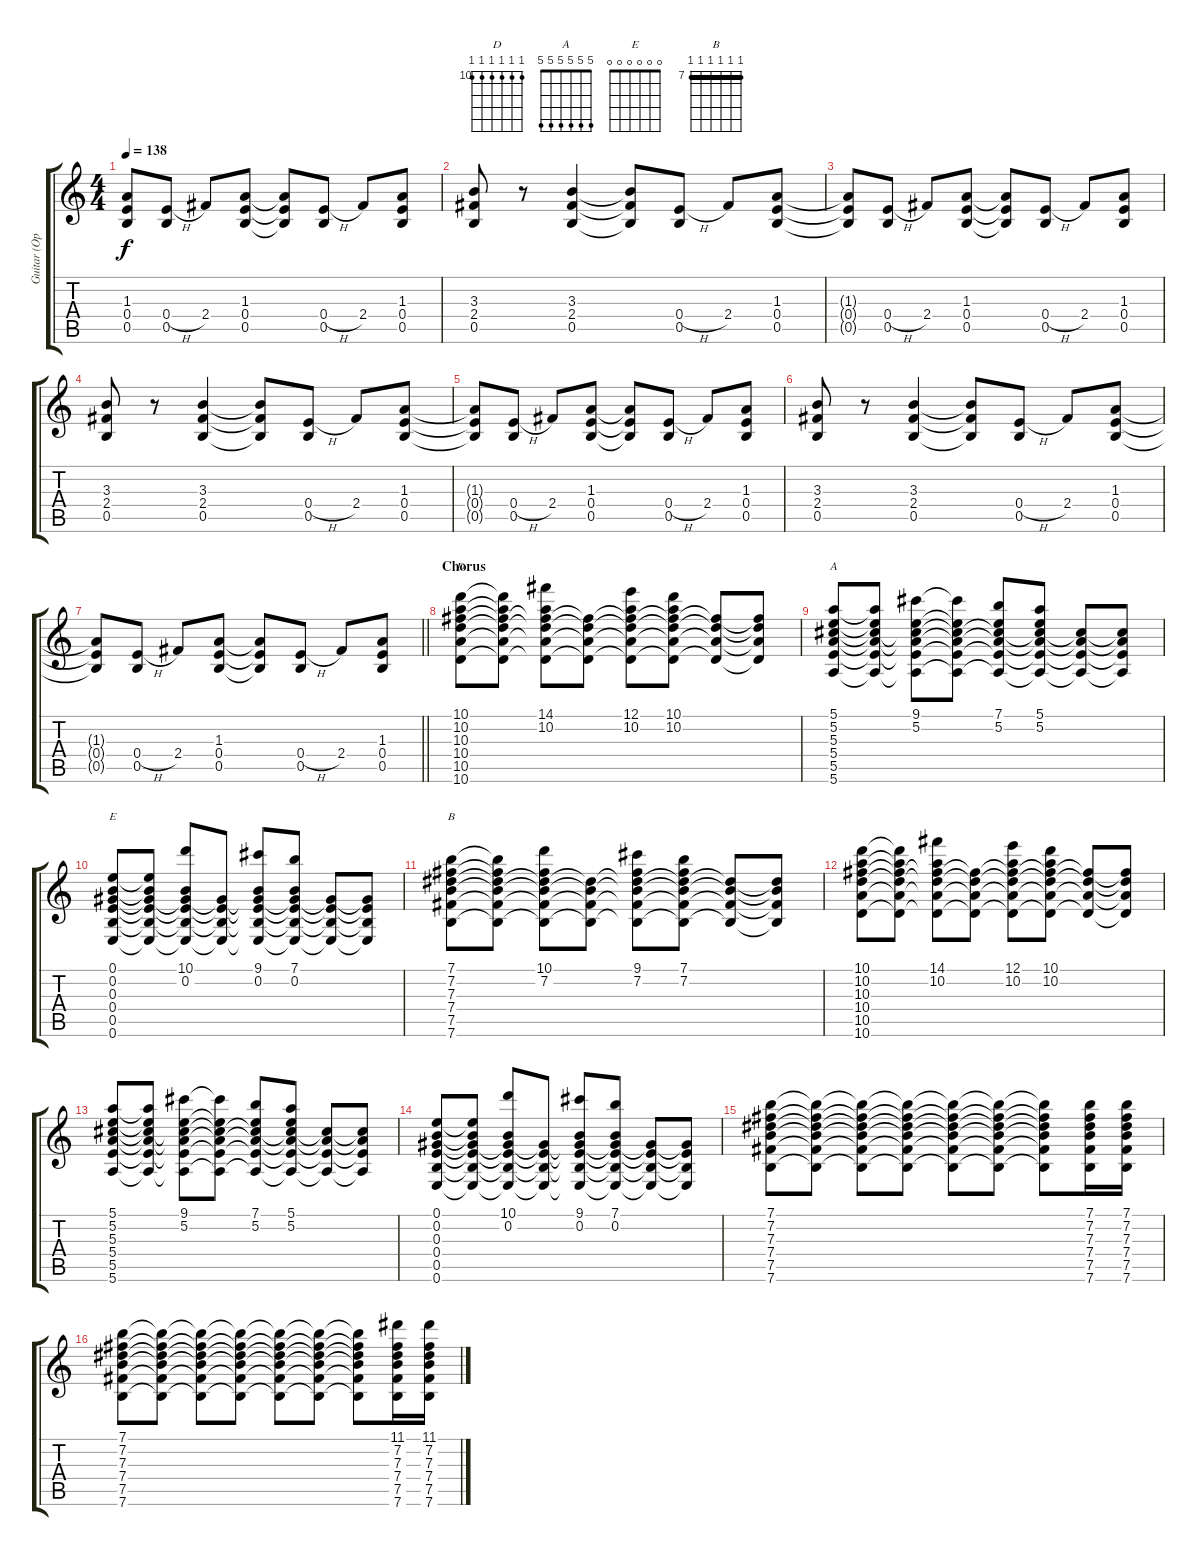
\track ("Guitar (Open E)" "Guitar (Op") {instrument distortionguitar}
\staff {score tabs}
\tuning (E4 B3 Ab3 E3 B2 E2) {hide}
\chord ("D" 10 10 10 10 10 10) {firstfret 10}
\chord ("A" 5 5 5 5 5 5)
\chord ("E" 0 0 0 0 0 0)
\chord ("B" 7 7 7 7 7 7) {firstfret 7 barre 7}
\ts (4 4)
\tempo 138
\clef g2
\ks c
(1.3{t} 0.4{t} 0.5{t}).8{dy f} (0.4{h} 0.5).8 2.4.8 (1.3 0.4 0.5).8 (1.3{t} 0.4{t} 0.5{t}).8 (0.4{h} 0.5).8 2.4.8 (1.3 0.4 0.5).8 |
(3.3 2.4 0.5).8 r.8 (3.3 2.4 0.5).4 (3.3{t} 2.4{t} 0.5{t}).8 (0.4{h} 0.5).8 2.4.8 (1.3 0.4 0.5).8 |
(1.3{t} 0.4{t} 0.5{t}).8 (0.4{h} 0.5).8 2.4.8 (1.3 0.4 0.5).8 (1.3{t} 0.4{t} 0.5{t}).8 (0.4{h} 0.5).8 2.4.8 (1.3 0.4 0.5).8 |
(3.3 2.4 0.5).8 r.8 (3.3 2.4 0.5).4 (3.3{t} 2.4{t} 0.5{t}).8 (0.4{h} 0.5).8 2.4.8 (1.3 0.4 0.5).8 |
(1.3{t} 0.4{t} 0.5{t}).8 (0.4{h} 0.5).8 2.4.8 (1.3 0.4 0.5).8 (1.3{t} 0.4{t} 0.5{t}).8 (0.4{h} 0.5).8 2.4.8 (1.3 0.4 0.5).8 |
(3.3 2.4 0.5).8 r.8 (3.3 2.4 0.5).4 (3.3{t} 2.4{t} 0.5{t}).8 (0.4{h} 0.5).8 2.4.8 (1.3 0.4 0.5).8 |
\barLineRight lightlight
(1.3{t} 0.4{t} 0.5{t}).8 (0.4{h} 0.5).8 2.4.8 (1.3 0.4 0.5).8 (1.3{t} 0.4{t} 0.5{t}).8 (0.4{h} 0.5).8 2.4.8 (1.3 0.4 0.5).8 |
\section ("" "Chorus")
(10.1 10.2 10.3 10.4 10.5 10.6).8{ch "D"} (10.1{t} 10.2{t} 10.3{t} 10.4{t} 10.5{t} 10.6{t}).8 (14.1 10.2 10.3{t} 10.4{t} 10.5{t} 10.6{t}).8 (10.3{t} 10.4{t} 10.5{t} 10.6{t}).8 (12.1 10.2 10.3{t} 10.4{t} 10.5{t} 10.6{t}).8 (10.1 10.2 10.3{t} 10.4{t} 10.5{t} 10.6{t}).8 (10.3{t} 10.4{t} 10.5{t} 10.6{t}).8 (10.3{t} 10.4{t} 10.5{t} 10.6{t}).8 |
(5.1 5.2 5.3 5.4 5.5 5.6).8{ch "A"} (5.1{t} 5.2{t} 5.3{t} 5.4{t} 5.5{t} 5.6{t}).8 (9.1 5.2 5.3{t} 5.4{t} 5.5{t} 5.6{t}).8 (9.1{t} 5.2{t} 5.3{t} 5.4{t} 5.5{t} 5.6{t}).8 (7.1 5.2 5.3{t} 5.4{t} 5.5{t} 5.6{t}).8 (5.1 5.2 5.3{t} 5.4{t} 5.5{t} 5.6{t}).8 (5.3{t} 5.4{t} 5.5{t} 5.6{t}).8 (5.3{t} 5.4{t} 5.5{t} 5.6{t}).8 |
(0.1 0.2 0.3 0.4 0.5 0.6).8{ch "E"} (0.1{t} 0.2{t} 0.3{t} 0.4{t} 0.5{t} 0.6{t}).8 (10.1 0.2 0.3{t} 0.4{t} 0.5{t} 0.6{t}).8 (0.3{t} 0.4{t} 0.5{t} 0.6{t}).8 (9.1 0.2 0.3{t} 0.4{t} 0.5{t} 0.6{t}).8 (7.1 0.2 0.3{t} 0.4{t} 0.5{t} 0.6{t}).8 (0.3{t} 0.4{t} 0.5{t} 0.6{t}).8 (0.3{t} 0.4{t} 0.5{t} 0.6{t}).8 |
(7.1 7.2 7.3 7.4 7.5 7.6).8{ch "B"} (7.1{t} 7.2{t} 7.3{t} 7.4{t} 7.5{t} 7.6{t}).8 (10.1 7.2 7.3{t} 7.4{t} 7.5{t} 7.6{t}).8 (7.3{t} 7.4{t} 7.5{t} 7.6{t}).8 (9.1 7.2 7.3{t} 7.4{t} 7.5{t} 7.6{t}).8 (7.1 7.2 7.3{t} 7.4{t} 7.5{t} 7.6{t}).8 (7.3{t} 7.4{t} 7.5{t} 7.6{t}).8 (7.3{t} 7.4{t} 7.5{t} 7.6{t}).8 |
(10.1 10.2 10.3 10.4 10.5 10.6).8 (10.1{t} 10.2{t} 10.3{t} 10.4{t} 10.5{t} 10.6{t}).8 (14.1 10.2 10.3{t} 10.4{t} 10.5{t} 10.6{t}).8 (10.3{t} 10.4{t} 10.5{t} 10.6{t}).8 (12.1 10.2 10.3{t} 10.4{t} 10.5{t} 10.6{t}).8 (10.1 10.2 10.3{t} 10.4{t} 10.5{t} 10.6{t}).8 (10.3{t} 10.4{t} 10.5{t} 10.6{t}).8 (10.3{t} 10.4{t} 10.5{t} 10.6{t}).8 |
(5.1 5.2 5.3 5.4 5.5 5.6).8 (5.1{t} 5.2{t} 5.3{t} 5.4{t} 5.5{t} 5.6{t}).8 (9.1 5.2 5.3{t} 5.4{t} 5.5{t} 5.6{t}).8 (9.1{t} 5.2{t} 5.3{t} 5.4{t} 5.5{t} 5.6{t}).8 (7.1 5.2 5.3{t} 5.4{t} 5.5{t} 5.6{t}).8 (5.1 5.2 5.3{t} 5.4{t} 5.5{t} 5.6{t}).8 (5.3{t} 5.4{t} 5.5{t} 5.6{t}).8 (5.3{t} 5.4{t} 5.5{t} 5.6{t}).8 |
(0.1 0.2 0.3 0.4 0.5 0.6).8 (0.1{t} 0.2{t} 0.3{t} 0.4{t} 0.5{t} 0.6{t}).8 (10.1 0.2 0.3{t} 0.4{t} 0.5{t} 0.6{t}).8 (0.3{t} 0.4{t} 0.5{t} 0.6{t}).8 (9.1 0.2 0.3{t} 0.4{t} 0.5{t} 0.6{t}).8 (7.1 0.2 0.3{t} 0.4{t} 0.5{t} 0.6{t}).8 (0.3{t} 0.4{t} 0.5{t} 0.6{t}).8 (0.3{t} 0.4{t} 0.5{t} 0.6{t}).8 |
(7.1 7.2 7.3 7.4 7.5 7.6).8 (7.1{t} 7.2{t} 7.3{t} 7.4{t} 7.5{t} 7.6{t}).8 (7.1{t} 7.2{t} 7.3{t} 7.4{t} 7.5{t} 7.6{t}).8 (7.1{t} 7.2{t} 7.3{t} 7.4{t} 7.5{t} 7.6{t}).8 (7.1{t} 7.2{t} 7.3{t} 7.4{t} 7.5{t} 7.6{t}).8 (7.1{t} 7.2{t} 7.3{t} 7.4{t} 7.5{t} 7.6{t}).8 (7.1{t} 7.2{t} 7.3{t} 7.4{t} 7.5{t} 7.6{t}).8 (7.1 7.2 7.3 7.4 7.5 7.6).16 (7.1 7.2 7.3 7.4 7.5 7.6).16 |
(7.1 7.2 7.3 7.4 7.5 7.6).8 (7.1{t} 7.2{t} 7.3{t} 7.4{t} 7.5{t} 7.6{t}).8 (7.1{t} 7.2{t} 7.3{t} 7.4{t} 7.5{t} 7.6{t}).8 (7.1{t} 7.2{t} 7.3{t} 7.4{t} 7.5{t} 7.6{t}).8 (7.1{t} 7.2{t} 7.3{t} 7.4{t} 7.5{t} 7.6{t}).8 (7.1{t} 7.2{t} 7.3{t} 7.4{t} 7.5{t} 7.6{t}).8 (7.1{t} 7.2{t} 7.3{t} 7.4{t} 7.5{t} 7.6{t}).8 (11.1 7.2 7.3 7.4 7.5 7.6).16 (11.1 7.2 7.3 7.4 7.5 7.6).16
